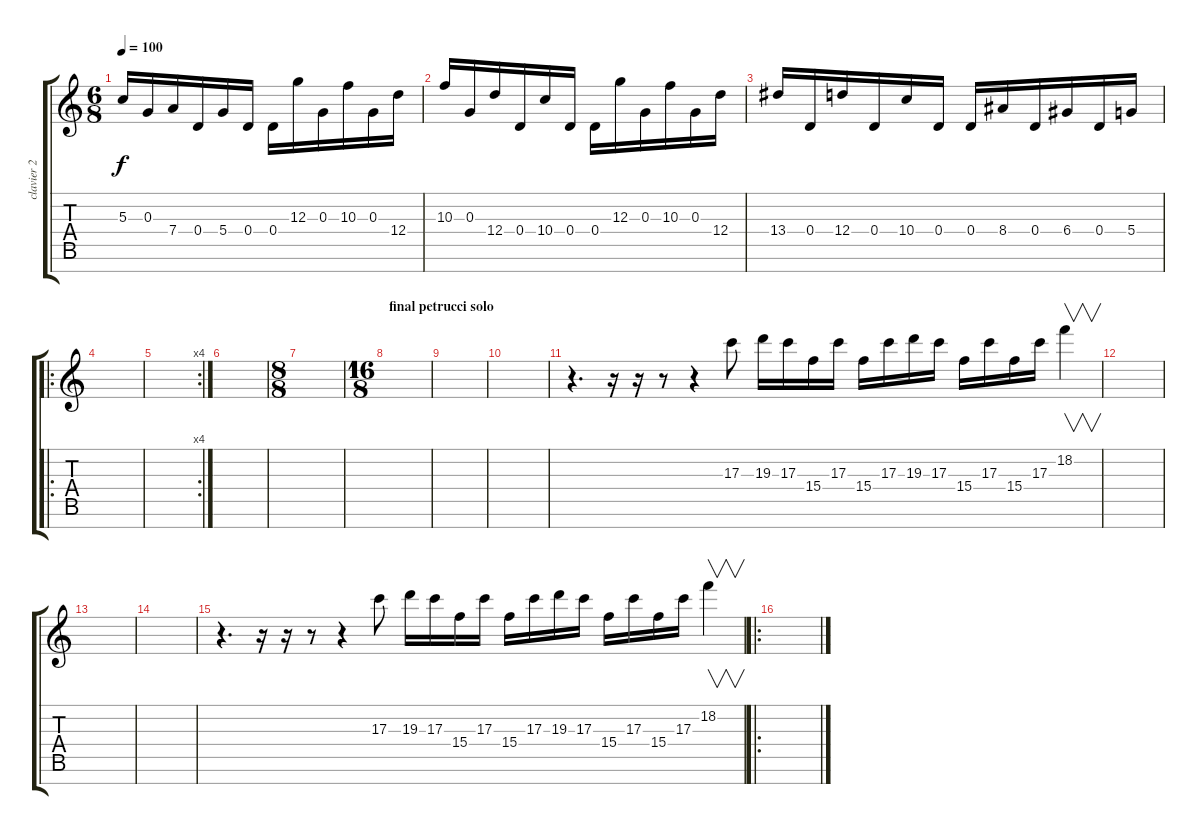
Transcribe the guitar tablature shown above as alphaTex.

\track ("clavier 2" "clavier 2") {instrument distortionguitar}
\staff {score tabs}
\tuning (E4 B3 G3 D3 A2 E2 B1) {hide}
\ts (6 8)
\tempo 100
\clef g2
\ks c
5.3.16{dy f} 0.3.16 7.4.16 0.4.16 5.4.16 0.4.16 0.4.16 12.3.16 0.3.16 10.3.16 0.3.16 12.4.16 |
10.3.16 0.3.16 12.4.16 0.4.16 10.4.16 0.4.16 0.4.16 12.3.16 0.3.16 10.3.16 0.3.16 12.4.16 |
13.4.16 0.4.16 12.4.16 0.4.16 10.4.16 0.4.16 0.4.16 8.4.16 0.4.16 6.4.16 0.4.16 5.4.16 |
\ro
|
\rc 4
|
|
\ts (8 8)
|
\ts (16 8)
\section ("" "final petrucci solo")
|
|
|
r.4{d instrument lead2sawtooth} r.16 r.16 r.8 r.4 17.3.8 19.3.16 17.3.16 15.4.16 17.3.16 15.4.16 17.3.16 19.3.16 17.3.16 15.4.16 17.3.16 15.4.16 17.3.16 18.2.4{v} |
|
|
|
r.4{d instrument lead2sawtooth} r.16 r.16 r.8 r.4 17.3.8 19.3.16 17.3.16 15.4.16 17.3.16 15.4.16 17.3.16 19.3.16 17.3.16 15.4.16 17.3.16 15.4.16 17.3.16 18.2.4{v} |
\ro
